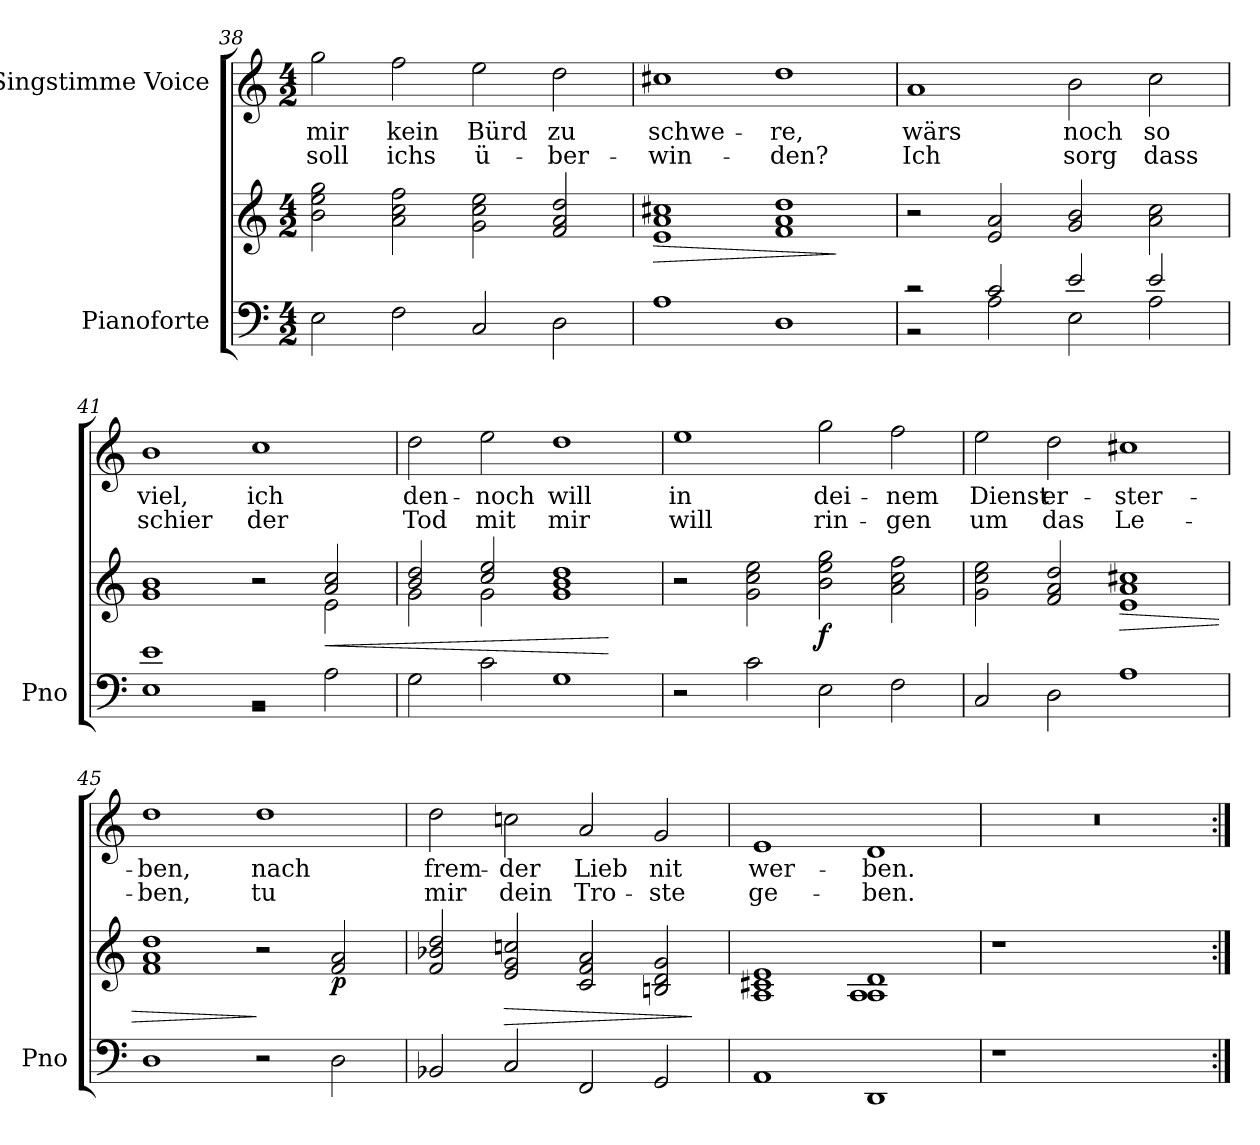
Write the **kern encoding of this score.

**kern	**kern	**dynam	**kern	**text	**text
*part2	*part2	*part2	*part1	*part1	*part1
*staff3	*staff2	*staff2/3	*staff1	*staff1	*staff1
*I"Pianoforte	*	*	*I"Singstimme Voice	*	*
*I'Pno	*	*	*	*	*
*clefF4	*clefG2	*	*clefG2	*	*
*k[]	*k[]	*	*k[]	*	*
*M4/2	*M4/2	*	*M4/2	*	*
=38	=38	=38	=38	=38	=38
!	!	!	!	!LO:LY:b	!LO:LY:b
2E\	2b\ 2ee\ 2gg\	.	2gg\	mir	soll
!	!	!	!	!LO:LY:b	!LO:LY:b
2F\	2a\ 2cc\ 2ff\	.	2ff\	kein	ichs
!	!	!	!	!LO:LY:b	!LO:LY:b
2C/	2g\ 2cc\ 2ee\	.	2ee\	Bürd	ü-
!	!	!	!	!LO:LY:b	!LO:LY:b
2D\	2f/ 2a/ 2dd/	.	2dd\	zu	-ber-
=39	=39	=39	=39	=39	=39
!	!	!LO:HP:b	!	!LO:LY:b	!LO:LY:b
1A	1e 1a 1cc#X	>	1cc#X	schwe-	-win-
!	!	!	!	!LO:LY:b	!LO:LY:b
1D	1f 1a 1dd	.	1dd	-re,	-den?
.	.	]	.	.	.
=40	=40	=40	=40	=40	=40
*^	*	*	*	*	*
!	!	!	!	!	!LO:LY:b	!LO:LY:b
2r	2r	2r	.	1a	wärs	Ich
2c/	2A\	2e/ 2a/	.	.	.	.
!	!	!	!	!	!LO:LY:b	!LO:LY:b
2e/	2E\	2g/ 2b/	.	2b\	noch	sorg
!	!	!	!	!	!LO:LY:b	!LO:LY:b
2e/	2A\	2a\ 2cc\	.	2cc\	so	dass
=41	=41	=41	=41	=41	=41	=41
*	*	*^	*	*	*	*
!	!	!	!	!	!	!LO:LY:b	!LO:LY:b
1e	1E	1g 1b	1.ryy	.	1b	viel,	schier
!	!	!	!	!	!	!LO:LY:b	!LO:LY:b
2rBB	1r	2r	.	.	1cc	ich	der
!	!	!	!	!LO:HP:b	!	!	!
2A\	.	2a/ 2cc/	2e\	<	.	.	.
*v	*v	*	*	*	*	*	*
!!LO:LB:g=z
=42	=42	=42	=42	=42	=42	=42
!	!	!	!	!	!LO:LY:b	!LO:LY:b
2G\	2b/ 2dd/	2g\	.	2dd\	den-	Tod
!	!	!	!	!	!LO:LY:b	!LO:LY:b
2c\	2cc/ 2ee/	2g\	.	2ee\	-noch	mit
!	!	!	!	!	!LO:LY:b	!LO:LY:b
1G	1b 1dd	1g	.	1dd	will	mir
*	*v	*v	*	*	*	*
.	.	[	.	.	.
=43	=43	=43	=43	=43	=43
!	!	!	!	!LO:LY:b	!LO:LY:b
2r	2r	.	1ee	in	will
2c\	2g\ 2cc\ 2ee\	.	.	.	.
!	!	!LO:DY:b	!	!LO:LY:b	!LO:LY:b
2E\	2b\ 2ee\ 2gg\	f	2gg\	dei-	rin-
!	!	!	!	!LO:LY:b	!LO:LY:b
2F\	2a\ 2cc\ 2ff\	.	2ff\	-nem	-gen
=44	=44	=44	=44	=44	=44
!	!	!	!	!LO:LY:b	!LO:LY:b
2C/	2g\ 2cc\ 2ee\	.	2ee\	Dienst	um
!	!	!	!	!LO:LY:b	!LO:LY:b
2D\	2f/ 2a/ 2dd/	.	2dd\	er-	das
!	!	!LO:HP:b	!	!LO:LY:b	!LO:LY:b
1A	1e 1a 1cc#X	>	1cc#X	-ster-	Le-
=45	=45	=45	=45	=45	=45
!	!	!	!	!LO:LY:b	!LO:LY:b
1D	1f 1a 1dd	.	1dd	-ben,	-ben,
!	!	!	!	!LO:LY:b	!LO:LY:b
2r	2r	]	1dd	nach	tu
!	!	!LO:DY:b	!	!	!
2D\	2f/ 2a/	p	.	.	.
=46	=46	=46	=46	=46	=46
!	!	!	!	!LO:LY:b	!LO:LY:b
2BB-X/	2f/ 2b-X/ 2dd/	.	2dd\	frem-	mir
!	!	!LO:HP:b	!	!LO:LY:b	!LO:LY:b
2C/	2e/ 2g/ 2ccn/	>	2ccn\	-der	dein
!	!	!	!	!LO:LY:b	!LO:LY:b
2FF/	2c/ 2f/ 2a/	.	2a/	Lieb	Tro-
!	!	!	!	!LO:LY:b	!LO:LY:b
2GG/	2Bn/ 2d/ 2g/	.	2g/	nit	-ste
.	.	]	.	.	.
=47	=47	=47	=47	=47	=47
*	*^	*	*	*	*
!	!	!	!	!	!LO:LY:b	!LO:LY:b
1AA	1A 1c#X 1e	1ryy	.	1e	wer-	ge-
!	!	!	!	!	!LO:LY:b	!LO:LY:b
1DD	1A 1d	1A	.	1d	-ben.	-ben.
*	*v	*v	*	*	*	*
=48	=48	=48	=48	=48	=48
1r	1r	.	0r	.	.
1ryy	1ryy	.	.	.	.
=:|!	=:|!	=:|!	=:|!	=:|!	=:|!
*-	*-	*-	*-	*-	*-
